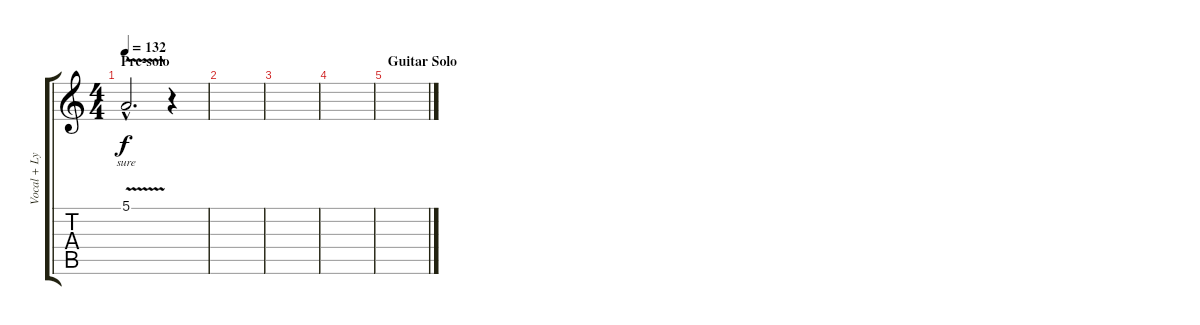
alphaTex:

\track ("Vocal + Lyrics" "Vocal + Ly") {instrument flute}
\staff {score tabs}
\tuning (E4 B3 G3 D3 A2 E2) {hide}
\ts (4 4)
\section ("" "Pre-solo")
\tempo 132
\clef g2
\ks c
5.1{v hac}.2{d lyrics (0 "sure") lyrics (1 "") lyrics (2 "") lyrics (3 "") lyrics (4 "") dy f} r.4{instrument flute} |
|
|
|
\section ("" "Guitar Solo")
